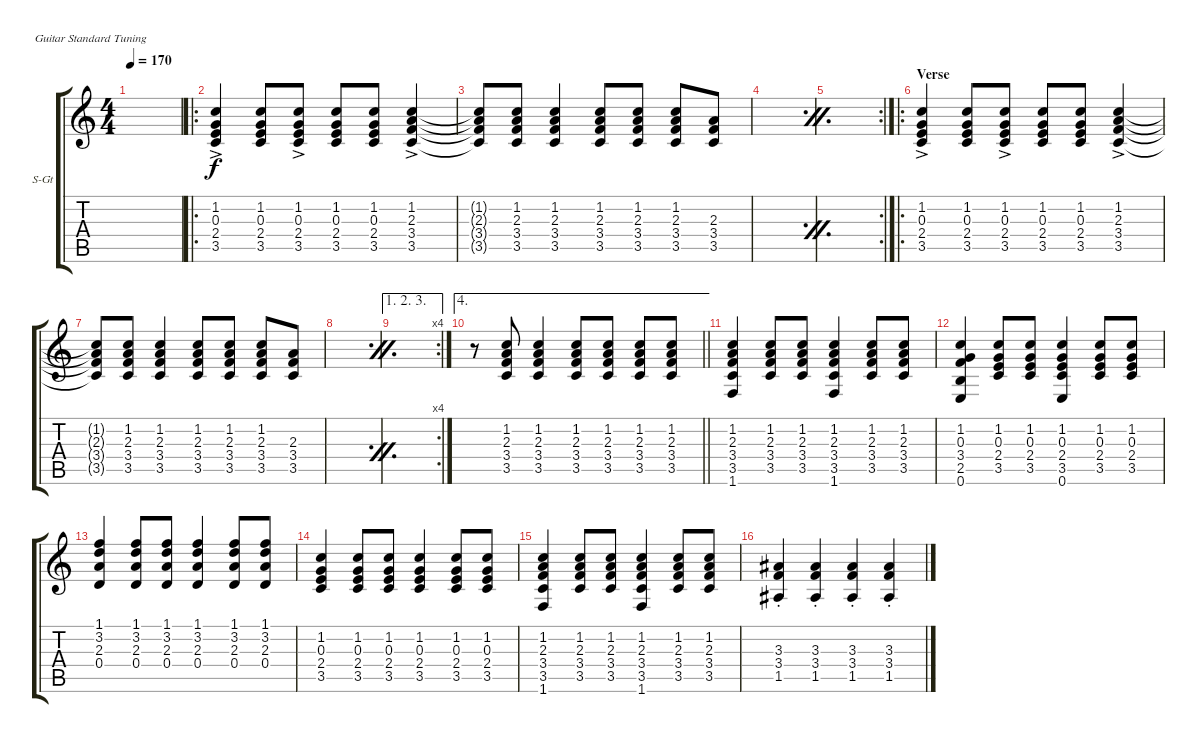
\defaultSystemsLayout 4
\bracketExtendMode groupsimilarinstruments
\firstSystemTrackNameOrientation horizontal
\otherSystemsTrackNameOrientation horizontal
\track ("Steel Guitar" "S-Gt") {instrument acousticguitarsteel}
\staff {score tabs}
\tuning (E4 B3 G3 D3 A2 E2)
\ts (4 4)
\tempo 170
\clef g2
\ks c
|
\ro
(1.2 0.3 2.4{ac} 3.5{ac}).4 (1.2 0.3 3.5 2.4).8 (1.2 0.3 3.5{ac} 2.4{ac}).8 (1.2 0.3 3.5 2.4).8 (1.2 0.3 3.5 2.4).8 (1.2 2.3 3.5{ac} 3.4{ac}).4 |
(1.2{t} 2.3{t} 3.5{t} 3.4{t}).8 (1.2 2.3 3.4 3.5).8 (1.2 2.3 3.4 3.5).4 (1.2 2.3 3.4 3.5).8 (1.2 2.3 3.4 3.5).8 (1.2 2.3 3.4 3.5).8 (2.3 3.4 3.5).8 |
\simile firstofdouble
|
\rc 2
\simile secondofdouble
|
\ro
\section ("" "Verse")
\simile none
(1.2 0.3 2.4{ac} 3.5{ac}).4 (1.2 0.3 3.5 2.4).8 (1.2 0.3 3.5{ac} 2.4{ac}).8 (1.2 0.3 3.5 2.4).8 (1.2 0.3 3.5 2.4).8 (1.2 2.3 3.5{ac} 3.4{ac}).4 |
(1.2{t} 2.3{t} 3.5{t} 3.4{t}).8 (1.2 2.3 3.4 3.5).8 (1.2 2.3 3.4 3.5).4 (1.2 2.3 3.4 3.5).8 (1.2 2.3 3.4 3.5).8 (1.2 2.3 3.4 3.5).8 (2.3 3.4 3.5).8 |
\simile firstofdouble
|
\ae (1 2 3)
\rc 4
\simile secondofdouble
|
\ae 4
\simile none
\barLineRight lightlight
r.8 (1.2 2.3 3.4 3.5).8 (1.2 2.3 3.4 3.5).4 (1.2 2.3 3.4 3.5).8 (1.2 2.3 3.4 3.5).8 (1.2 2.3 3.4 3.5).8 (1.2 2.3 3.4 3.5).8 |
(1.2 2.3 3.4 3.5 1.6).4 (1.2 2.3 3.5 3.4).8 (1.2 2.3 3.5 3.4).8 (1.2 2.3 3.5 3.4 1.6).4 (1.2 2.3 3.5 3.4).8 (3.5 3.4 2.3 1.2).8 |
(1.2 0.3 3.4 2.5 0.6).4 (1.2 0.3 3.5 2.4).8 (1.2 0.3 3.5 2.4).8 (1.2 0.3 3.5 2.4 0.6).4 (1.2 0.3 3.5 2.4).8 (3.5 2.4 0.3 1.2).8 |
(3.2 2.3 0.4 1.1).4 (3.2 2.3 0.4 1.1).8 (3.2 2.3 0.4 1.1).8 (3.2 2.3 0.4 1.1).4 (3.2 2.3 0.4 1.1).8 (0.4 2.3 3.2 1.1).8 |
(1.2 0.3 2.4 3.5).4 (1.2 0.3 3.5 2.4).8 (1.2 0.3 3.5 2.4).8 (1.2 0.3 3.5 2.4).4 (1.2 0.3 3.5 2.4).8 (3.5 2.4 0.3 1.2).8 |
(1.2 2.3 3.4 3.5 1.6).4 (1.2 2.3 3.5 3.4).8 (1.2 2.3 3.5 3.4).8 (1.2 2.3 3.5 3.4 1.6).4 (1.2 2.3 3.5 3.4).8 (3.5 3.4 2.3 1.2).8 |
(1.5{st} 3.3{st} 3.4{st}).4 (1.5{st} 3.3{st} 3.4{st}).4 (1.5{st} 3.3{st} 3.4{st}).4 (1.5{st} 3.3{st} 3.4{st}).4
